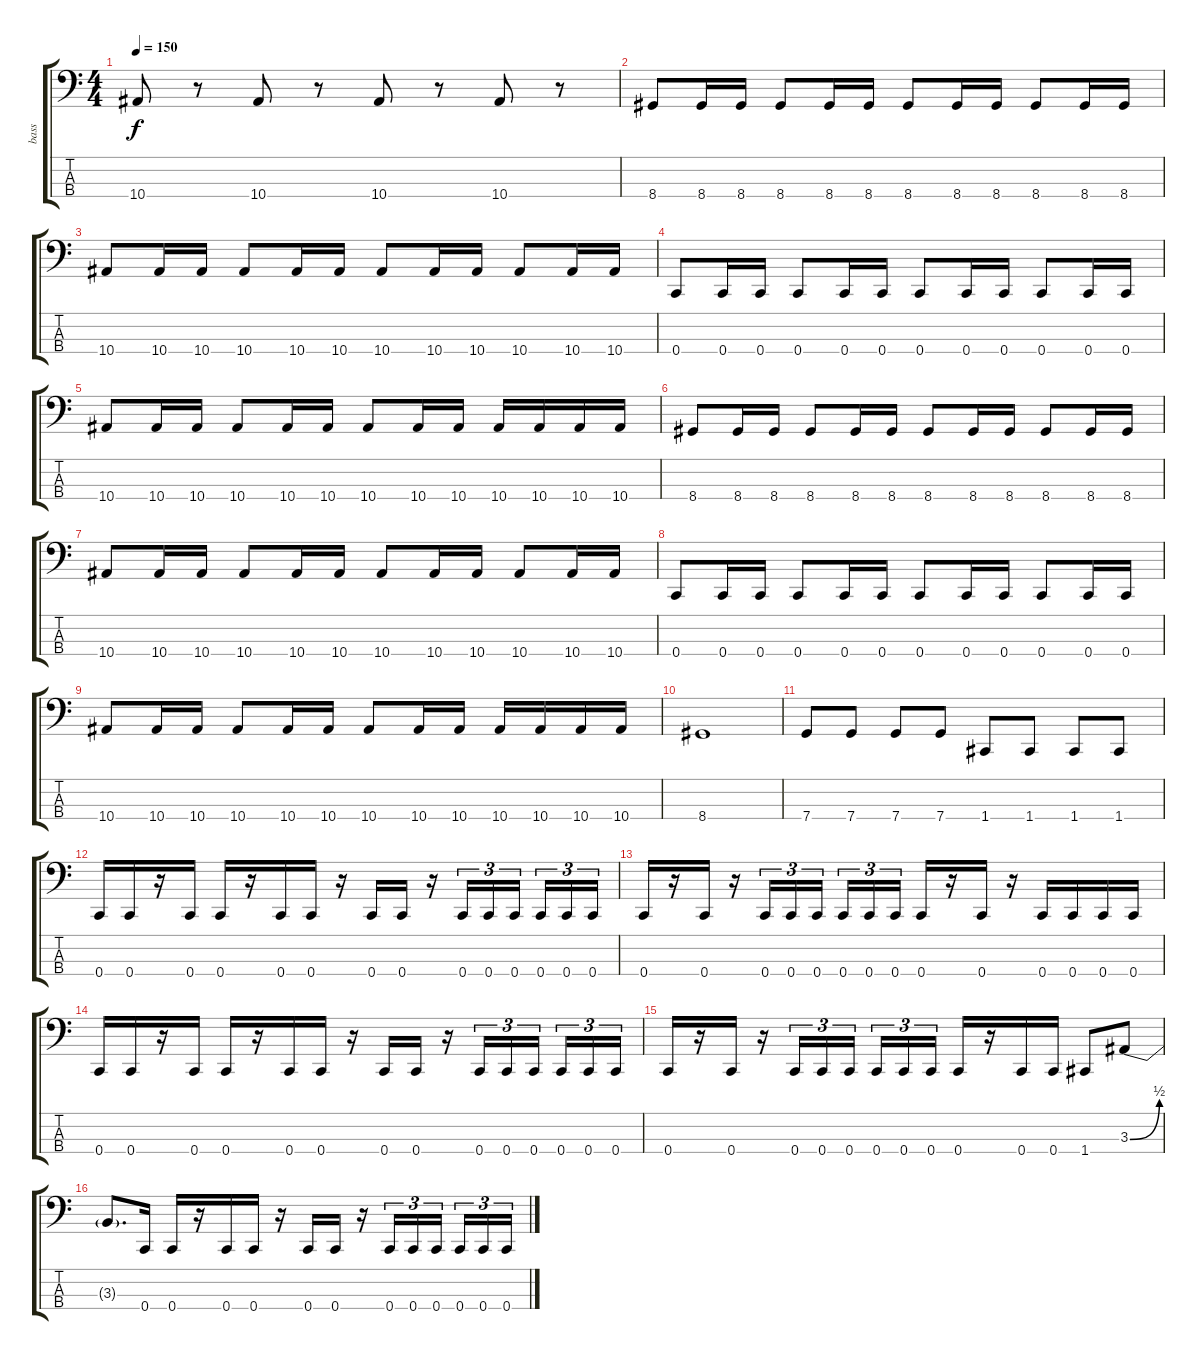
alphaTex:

\track ("bass" "bass") {instrument electricbasspick}
\staff {score tabs}
\tuning (F2 C2 G1 C1) {hide}
\ts (4 4)
\tempo 150
\clef f4
\ks c
10.4.8{dy f} r.8 10.4.8 r.8 10.4.8 r.8 10.4.8 r.8 |
8.4.8 8.4.16 8.4.16 8.4.8 8.4.16 8.4.16 8.4.8 8.4.16 8.4.16 8.4.8 8.4.16 8.4.16 |
10.4.8 10.4.16 10.4.16 10.4.8 10.4.16 10.4.16 10.4.8 10.4.16 10.4.16 10.4.8 10.4.16 10.4.16 |
0.4.8 0.4.16 0.4.16 0.4.8 0.4.16 0.4.16 0.4.8 0.4.16 0.4.16 0.4.8 0.4.16 0.4.16 |
10.4.8 10.4.16 10.4.16 10.4.8 10.4.16 10.4.16 10.4.8 10.4.16 10.4.16 10.4.16 10.4.16 10.4.16 10.4.16 |
8.4.8 8.4.16 8.4.16 8.4.8 8.4.16 8.4.16 8.4.8 8.4.16 8.4.16 8.4.8 8.4.16 8.4.16 |
10.4.8 10.4.16 10.4.16 10.4.8 10.4.16 10.4.16 10.4.8 10.4.16 10.4.16 10.4.8 10.4.16 10.4.16 |
0.4.8 0.4.16 0.4.16 0.4.8 0.4.16 0.4.16 0.4.8 0.4.16 0.4.16 0.4.8 0.4.16 0.4.16 |
10.4.8 10.4.16 10.4.16 10.4.8 10.4.16 10.4.16 10.4.8 10.4.16 10.4.16 10.4.16 10.4.16 10.4.16 10.4.16 |
8.4.1 |
7.4.8 7.4.8 7.4.8 7.4.8 1.4.8 1.4.8 1.4.8 1.4.8 |
0.4.16 0.4.16 r.16 0.4.16 0.4.16 r.16 0.4.16 0.4.16 r.16 0.4.16 0.4.16 r.16 0.4.16{tu (3 2)} 0.4.16{tu (3 2)} 0.4.16{tu (3 2) beam splitsecondary} 0.4.16{tu (3 2)} 0.4.16{tu (3 2)} 0.4.16{tu (3 2)} |
0.4.16 r.16 0.4.16 r.16 0.4.16{tu (3 2)} 0.4.16{tu (3 2)} 0.4.16{tu (3 2) beam splitsecondary} 0.4.16{tu (3 2)} 0.4.16{tu (3 2)} 0.4.16{tu (3 2)} 0.4.16 r.16 0.4.16 r.16 0.4.16 0.4.16 0.4.16 0.4.16 |
0.4.16 0.4.16 r.16 0.4.16 0.4.16 r.16 0.4.16 0.4.16 r.16 0.4.16 0.4.16 r.16 0.4.16{tu (3 2)} 0.4.16{tu (3 2)} 0.4.16{tu (3 2) beam splitsecondary} 0.4.16{tu (3 2)} 0.4.16{tu (3 2)} 0.4.16{tu (3 2)} |
0.4.16 r.16 0.4.16 r.16 0.4.16{tu (3 2)} 0.4.16{tu (3 2)} 0.4.16{tu (3 2) beam splitsecondary} 0.4.16{tu (3 2)} 0.4.16{tu (3 2)} 0.4.16{tu (3 2)} 0.4.16 r.16 0.4.16 0.4.16 1.4.8 3.3{be (bend 0 0 60 2)}.8 |
3.3{t}.8{d} 0.4.16 0.4.16 r.16 0.4.16 0.4.16 r.16 0.4.16 0.4.16 r.16 0.4.16{tu (3 2)} 0.4.16{tu (3 2)} 0.4.16{tu (3 2) beam splitsecondary} 0.4.16{tu (3 2)} 0.4.16{tu (3 2)} 0.4.16{tu (3 2)}
